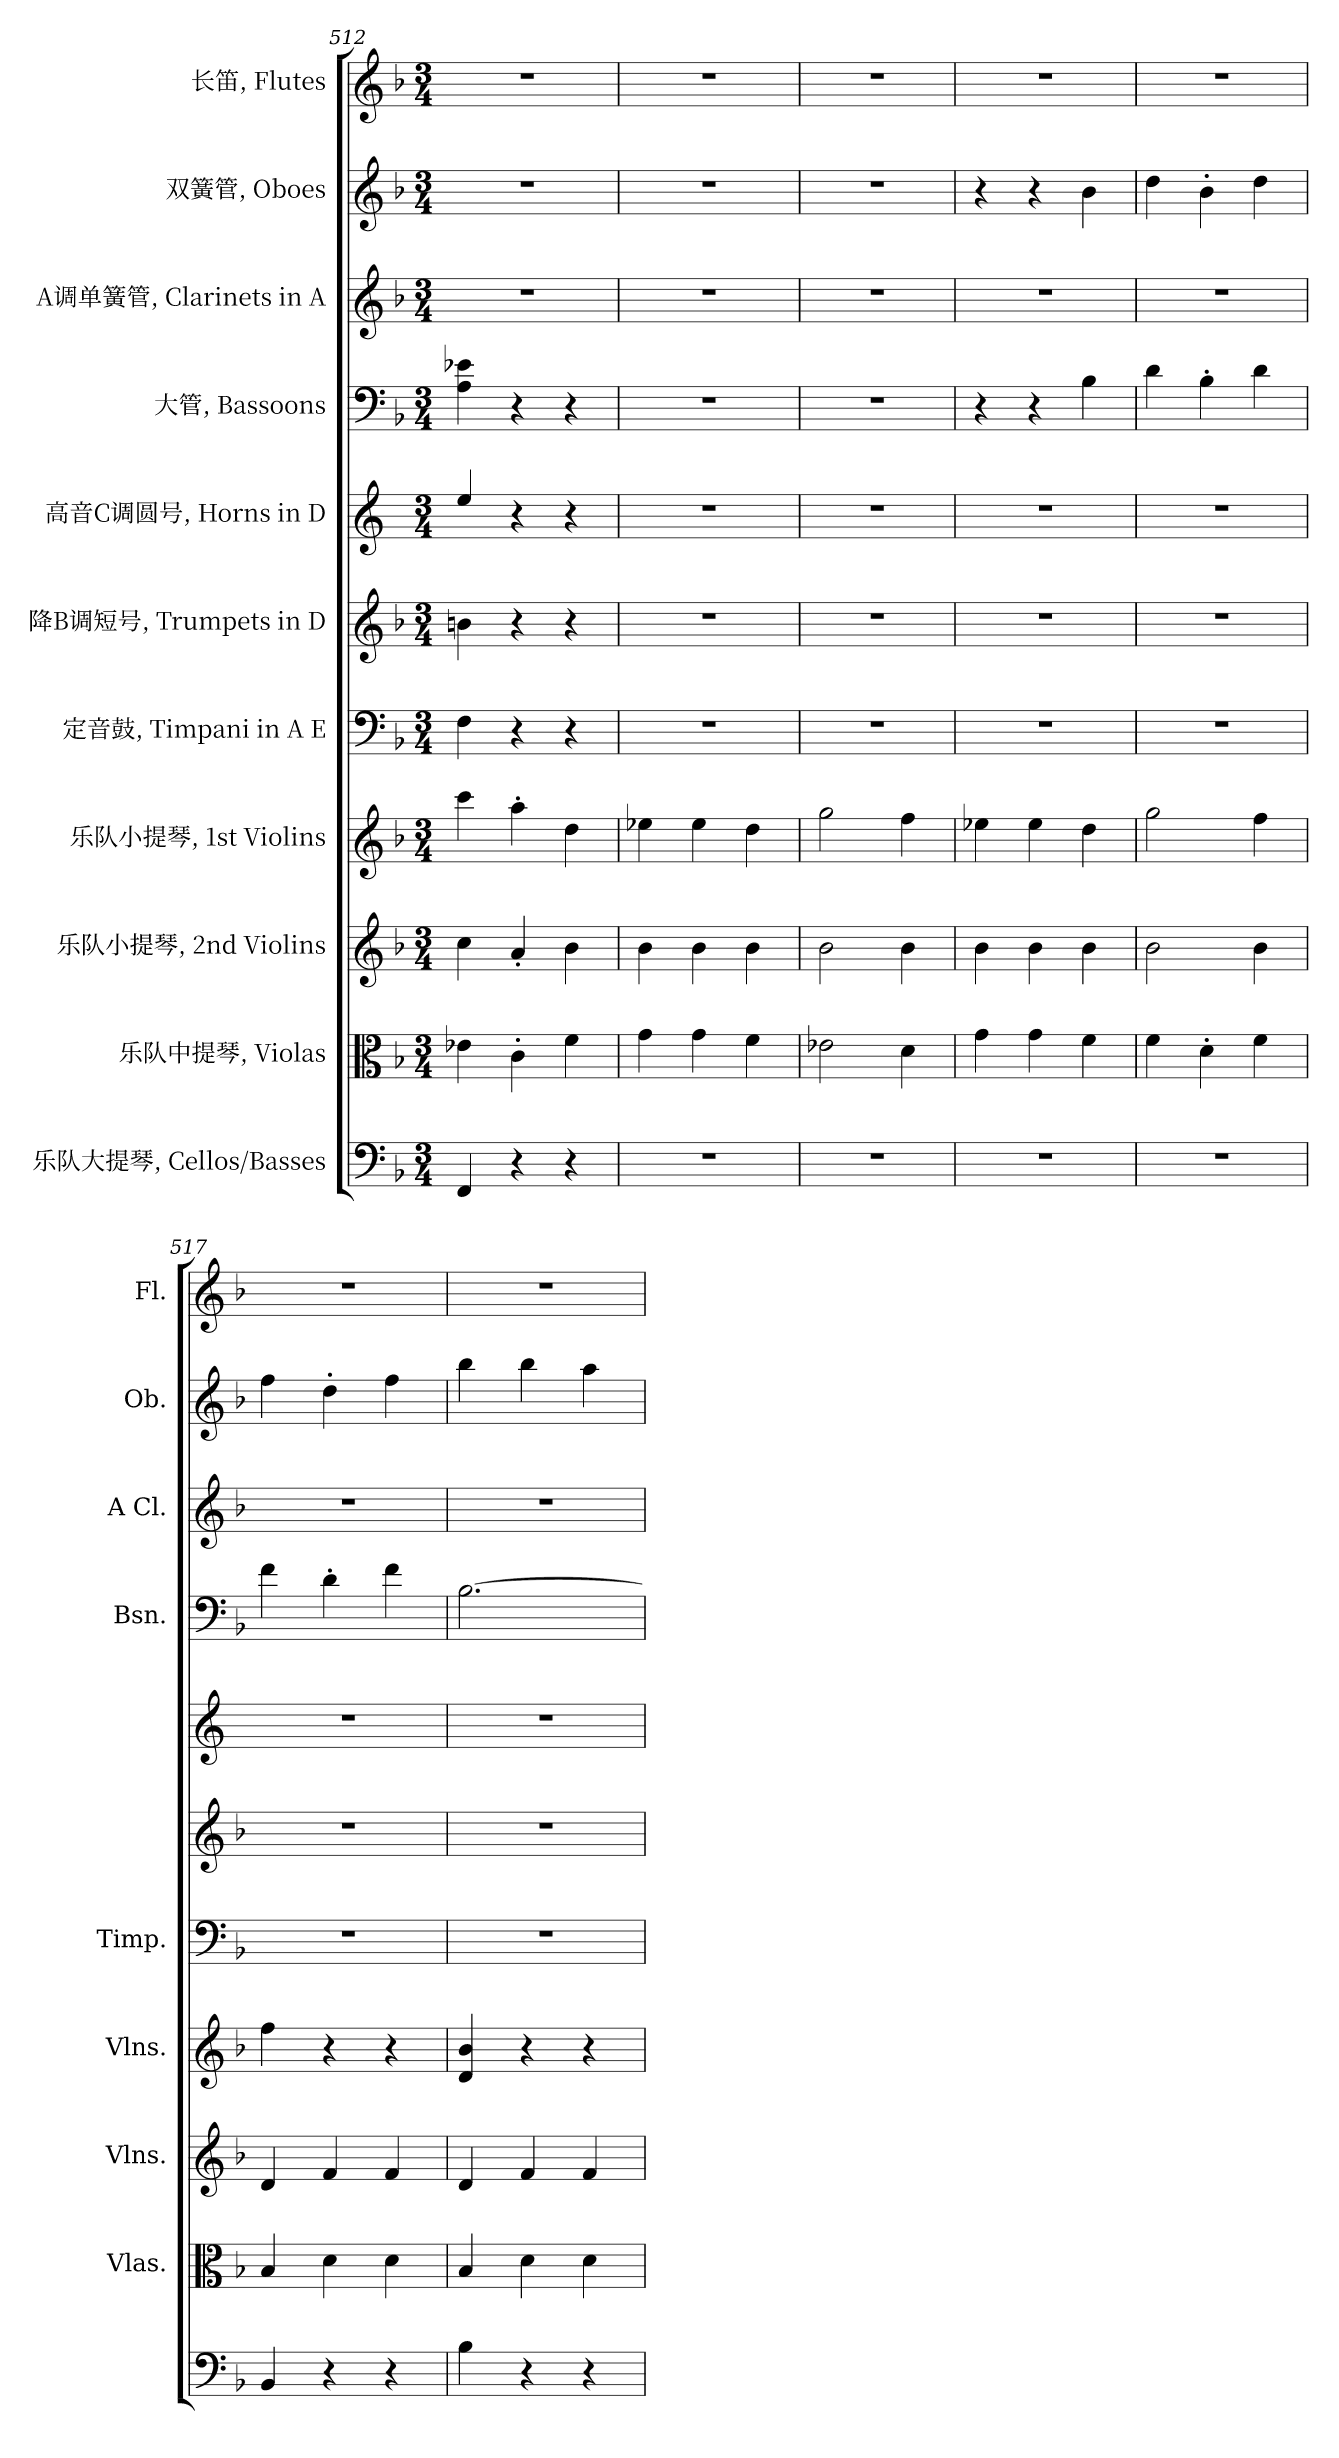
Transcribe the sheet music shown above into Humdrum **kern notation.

**kern	**kern	**kern	**kern	**kern	**kern	**kern	**kern	**kern	**kern	**kern
*part11	*part10	*part9	*part8	*part7	*part6	*part5	*part4	*part3	*part2	*part1
*staff11	*staff10	*staff9	*staff8	*staff7	*staff6	*staff5	*staff4	*staff3	*staff2	*staff1
*I"乐队大提琴, Cellos/Basses	*I"乐队中提琴, Violas	*I"乐队小提琴, 2nd Violins	*I"乐队小提琴, 1st Violins	*I"定音鼓, Timpani in A E	*I"降B调短号, Trumpets in D	*I"高音C调圆号, Horns in D	*I"大管, Bassoons	*I"A调单簧管, Clarinets in A	*I"双簧管, Oboes	*I"长笛, Flutes
*	*I'Vlas.	*I'Vlns.	*I'Vlns.	*I'Timp.	*	*	*I'Bsn.	*I'A Cl.	*I'Ob.	*I'Fl.
*clefF4	*clefC3	*clefG2	*clefG2	*clefF4	*clefG2	*clefG2	*clefF4	*clefG2	*clefG2	*clefG2
*	*	*	*	*	*ITrd1c2	*ITrd4c7	*	*ITrd2c3	*	*
*k[b-]	*k[b-]	*k[b-]	*k[b-]	*k[b-]	*k[b-e-a-]	*k[b-]	*k[b-]	*k[f#c#]	*k[b-]	*k[b-]
*M3/4	*M3/4	*M3/4	*M3/4	*M3/4	*M3/4	*M3/4	*M3/4	*M3/4	*M3/4	*M3/4
=512	=512	=512	=512	=512	=512	=512	=512	=512	=512	=512
4FF/	4e-X\	4cc\	4ccc\	4F\	4an\	4a/	4A\ 4e-X\	2.r	2.r	2.r
4r	4c'\	4a'/	4aa'\	4r	4r	4r	4r	.	.	.
4r	4f\	4b-\	4dd\	4r	4r	4r	4r	.	.	.
=513	=513	=513	=513	=513	=513	=513	=513	=513	=513	=513
2.r	4g\	4b-\	4ee-X\	2.r	2.r	2.r	2.r	2.r	2.r	2.r
.	4g\	4b-\	4ee-\	.	.	.	.	.	.	.
.	4f\	4b-\	4dd\	.	.	.	.	.	.	.
=514	=514	=514	=514	=514	=514	=514	=514	=514	=514	=514
2.r	2e-X\	2b-\	2gg\	2.r	2.r	2.r	2.r	2.r	2.r	2.r
.	4d\	4b-\	4ff\	.	.	.	.	.	.	.
=515	=515	=515	=515	=515	=515	=515	=515	=515	=515	=515
2.r	4g\	4b-\	4ee-X\	2.r	2.r	2.r	4r	2.r	4r	2.r
.	4g\	4b-\	4ee-\	.	.	.	4r	.	4r	.
.	4f\	4b-\	4dd\	.	.	.	4B-\	.	4b-\	.
=516	=516	=516	=516	=516	=516	=516	=516	=516	=516	=516
2.r	4f\	2b-\	2gg\	2.r	2.r	2.r	4d\	2.r	4dd\	2.r
.	4d'\	.	.	.	.	.	4B-'\	.	4b-'\	.
.	4f\	4b-\	4ff\	.	.	.	4d\	.	4dd\	.
=517	=517	=517	=517	=517	=517	=517	=517	=517	=517	=517
4BB-/	4B-/	4d/	4ff\	2.r	2.r	2.r	4f\	2.r	4ff\	2.r
4r	4d\	4f/	4r	.	.	.	4d'\	.	4dd'\	.
4r	4d\	4f/	4r	.	.	.	4f\	.	4ff\	.
=518	=518	=518	=518	=518	=518	=518	=518	=518	=518	=518
4B-\	4B-/	4d/	4d/ 4b-/	2.r	2.r	2.r	[2.B-\	2.r	4bb-\	2.r
4r	4d\	4f/	4r	.	.	.	.	.	4bb-\	.
4r	4d\	4f/	4r	.	.	.	.	.	4aa\	.
=	=	=	=	=	=	=	=	=	=	=
*-	*-	*-	*-	*-	*-	*-	*-	*-	*-	*-
